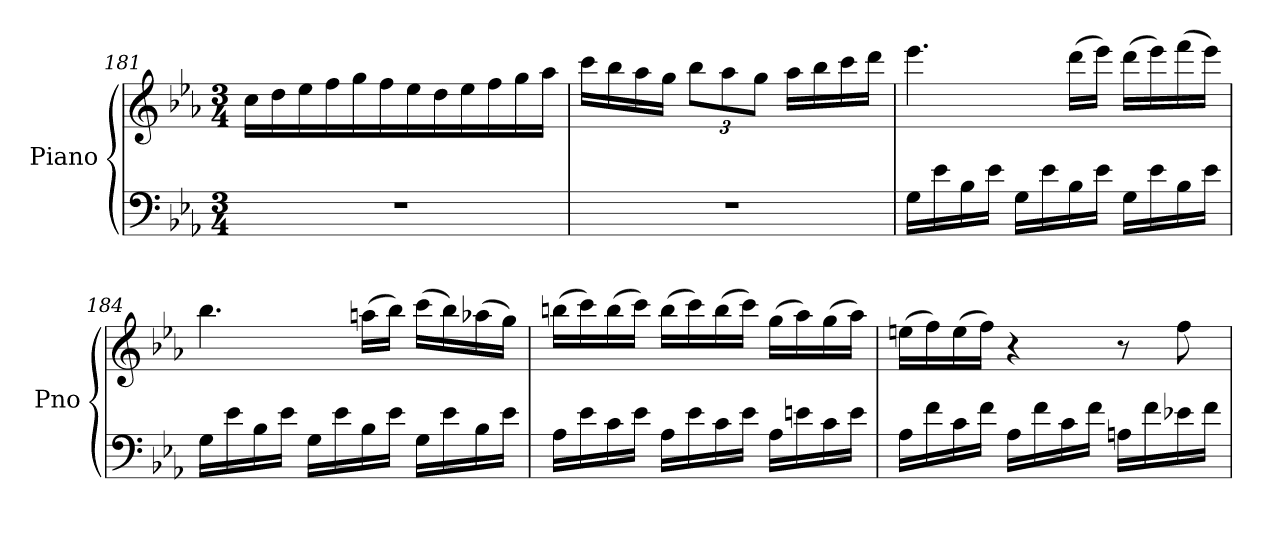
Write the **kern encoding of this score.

**kern	**kern
*part1	*part1
*staff2	*staff1
*I"Piano	*
*I'Pno	*
*clefF4	*clefG2
*k[b-e-a-]	*k[b-e-a-]
*E-:	*E-:
*M3/4	*M3/4
=181	=181
2.r	16cc\LL
.	16dd\
.	16ee-\
.	16ff\
.	16gg\
.	16ff\
.	16ee-\
.	16dd\
.	16ee-\
.	16ff\
.	16gg\
.	16aa-\JJ
!!LO:LB:g=z
=182	=182
2.r	16ccc\LL
.	16bb-\
.	16aa-\
.	16gg\JJ
*	*Xbrackettup
.	12bb-\L
.	12aa-\
.	12gg\J
.	16aa-\LL
.	16bb-\
.	16ccc\
.	16ddd\JJ
=183	=183
16G\LL	4.eee-\
16e-\	.
16B-\	.
16e-\JJ	.
16G\LL	.
16e-\	.
16B-\	(>16ddd\LL
16e-\JJ	16eee-\JJ)
16G\LL	(>16ddd\LL
16e-\	16eee-\)
16B-\	(>16fff\
16e-\JJ	16eee-\JJ)
=184	=184
16G\LL	4.bb-\
16e-\	.
16B-\	.
16e-\JJ	.
16G\LL	.
16e-\	.
16B-\	(>16aan\LL
16e-\JJ	16bb-\JJ)
16G\LL	(>16ccc\LL
16e-\	16bb-\)
16B-\	(>16aa-X\
16e-\JJ	16gg\JJ)
!!LO:LB:g=z
=185	=185
16A-\LL	(>16bbn\LL
16e-\	16ccc\)
16c\	(>16bb\
16e-\JJ	16ccc\JJ)
16A-\LL	(>16bb\LL
16e-\	16ccc\)
16c\	(>16bb\
16e-\JJ	16ccc\JJ)
16A-\LL	(>16gg\LL
16en\	16aa-\)
16c\	(>16gg\
16e\JJ	16aa-\JJ)
=186	=186
16A-\LL	(>16een\LL
16f\	16ff\)
16c\	(>16ee\
16f\JJ	16ff\JJ)
16A-\LL	4r
16f\	.
16c\	.
16f\JJ	.
16An\LL	8r
16f\	.
16e-X\	8ff\
16f\JJ	.
=	=
*-	*-
